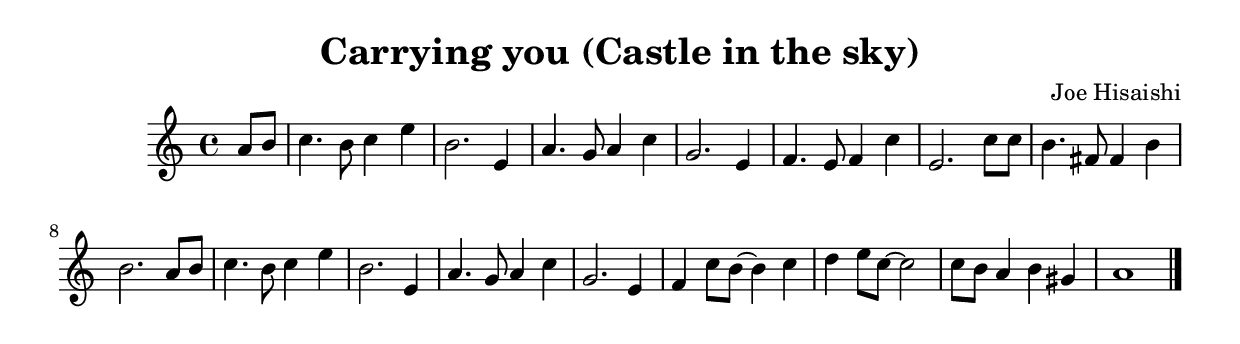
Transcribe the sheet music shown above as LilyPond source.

\version "2.18.2"
\language english

\header {
  title = "Carrying you (Castle in the sky)"
  composer= "Joe Hisaishi"
}

\score {
  \new Staff  {
    \set Staff.midiInstrument = "acoustic grand"

    \time 4/4

    \relative g'{
      %\clef treble 
      \partial 4

      a8 b8| 

      c4. b8 c4 e | % 1
      b2. e,4 |
      a4. g8 a4 c4 | 
      g2. e4 | 

      f4. e8 f4 c' | %5
      e,2. c'8 c8 |
      b4. fs8 fs4 b4 |
      b2. a8 b8 | 

      c4. b8 c4 e4 | %9 
      b2. e,4 | 
      a4. g8 a4 c4 | 
      g2. e4 | 

      f4 c'8 b8~ b4 c4 | %13
      d4 e8 c8~ c2 | 
      c8 b8 a4 b4 gs4 |
      a1  \bar "|."
    }

  }

  \layout {}
  \midi {}
}
